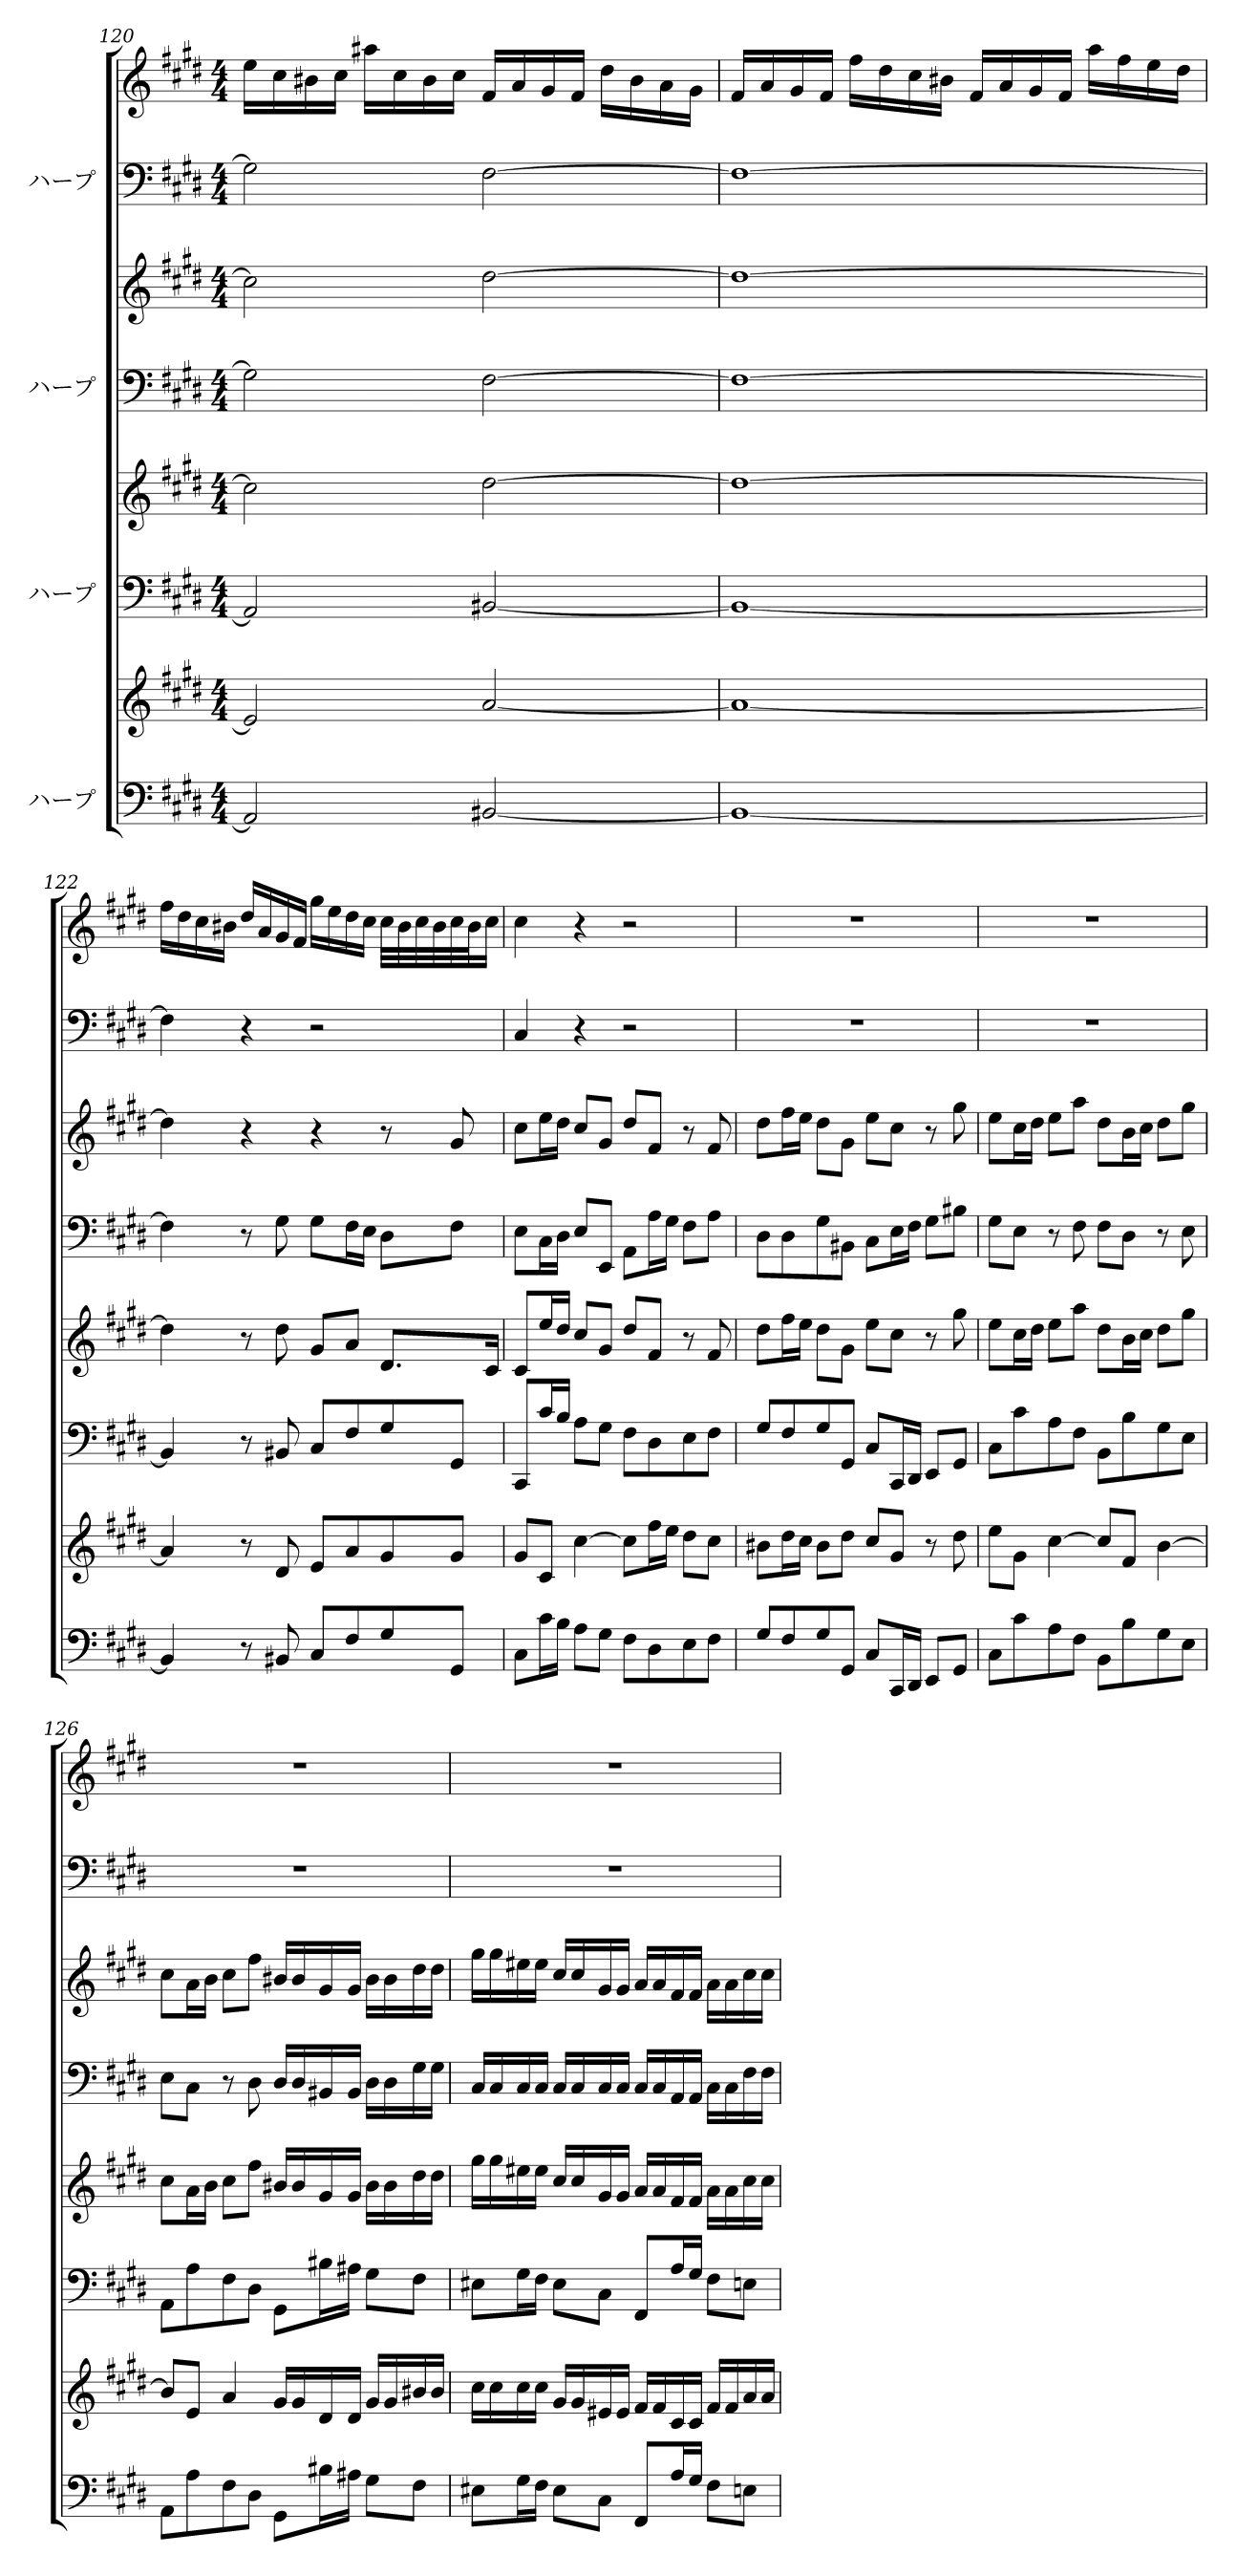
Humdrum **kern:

**kern	**kern	**kern	**kern	**kern	**kern	**kern	**kern
*part4	*part4	*part3	*part3	*part2	*part2	*part1	*part1
*staff8	*staff7	*staff6	*staff5	*staff4	*staff3	*staff2	*staff1
*I"ハープ	*	*I"ハープ	*	*I"ハープ	*	*I"ハープ	*
!!LO:PB:g=z
*clefF4	*clefG2	*clefF4	*clefG2	*clefF4	*clefG2	*clefF4	*clefG2
*k[f#c#g#d#]	*k[f#c#g#d#]	*k[f#c#g#d#]	*k[f#c#g#d#]	*k[f#c#g#d#]	*k[f#c#g#d#]	*k[f#c#g#d#]	*k[f#c#g#d#]
*M4/4	*M4/4	*M4/4	*M4/4	*M4/4	*M4/4	*M4/4	*M4/4
=120	=120	=120	=120	=120	=120	=120	=120
2AA#/]	2e/]	2AA#/]	2cc#\]	2G\]	2cc#\]	2G\]	16ee\LL
.	.	.	.	.	.	.	16cc#\
.	.	.	.	.	.	.	16b#X\
.	.	.	.	.	.	.	16cc#\JJ
.	.	.	.	.	.	.	16aa#X\LL
.	.	.	.	.	.	.	16cc#\
.	.	.	.	.	.	.	16b#\
.	.	.	.	.	.	.	16cc#\JJ
[2BB#X/	[2a/	[2BB#X/	[2dd#\	[2F#\	[2dd#\	[2F#\	16f#/LL
.	.	.	.	.	.	.	16a/
.	.	.	.	.	.	.	16g#/
.	.	.	.	.	.	.	16f#/JJ
.	.	.	.	.	.	.	16dd#\LL
.	.	.	.	.	.	.	16b#\
.	.	.	.	.	.	.	16a\
.	.	.	.	.	.	.	16g#\JJ
=121	=121	=121	=121	=121	=121	=121	=121
1BB#_	1a_	1BB#_	1dd#_	1F#_	1dd#_	1F#_	16f#/LL
.	.	.	.	.	.	.	16a/
.	.	.	.	.	.	.	16g#/
.	.	.	.	.	.	.	16f#/JJ
.	.	.	.	.	.	.	16ff#\LL
.	.	.	.	.	.	.	16dd#\
.	.	.	.	.	.	.	16cc#\
.	.	.	.	.	.	.	16b#X\JJ
.	.	.	.	.	.	.	16f#/LL
.	.	.	.	.	.	.	16a/
.	.	.	.	.	.	.	16g#/
.	.	.	.	.	.	.	16f#/JJ
.	.	.	.	.	.	.	16aa\LL
.	.	.	.	.	.	.	16ff#\
.	.	.	.	.	.	.	16ee\
.	.	.	.	.	.	.	16dd#\JJ
!!LO:PB:g=z
=122	=122	=122	=122	=122	=122	=122	=122
4BB#/]	4a/]	4BB#/]	4dd#\]	4F#\]	4dd#\]	4F#\]	16ff#\LL
.	.	.	.	.	.	.	16dd#\
.	.	.	.	.	.	.	16cc#\
.	.	.	.	.	.	.	16b#X\JJ
8r	8r	8r	8r	8r	4r	4r	16dd#/LL
.	.	.	.	.	.	.	16a/
8BB#X/	8d#/	8BB#X/	8dd#\	8G#\	.	.	16g#/
.	.	.	.	.	.	.	16f#/JJ
8C#/L	8e/L	8C#/L	8g#/L	8G#\L	4r	2r	16gg#\LL
.	.	.	.	.	.	.	16ee\
8F#/	8a/	8F#/	8a/J	16F#\L	.	.	16dd#\
.	.	.	.	16E\JJ	.	.	16cc#\JJ
8G#/	8g#/	8G#/	8.d#/L	8D#\L	8r	.	32cc#\LLL
.	.	.	.	.	.	.	32b#\
.	.	.	.	.	.	.	32cc#\
.	.	.	.	.	.	.	32b#\
8GG#/J	8g#/J	8GG#/J	.	8F#\J	8g#/	.	32cc#\
.	.	.	.	.	.	.	32b#\J
.	.	.	16c#/Jk	.	.	.	16cc#\JJ
=123	=123	=123	=123	=123	=123	=123	=123
8C#\L	8g#/L	8CC#/L	8c#/L	8E\L	8cc#\L	4C#/	4cc#\
16c#\L	8c#/J	16c#/L	16ee/L	16C#\L	16ee\L	.	.
16B\JJ	.	16B/JJ	16dd#/JJ	16D#\JJ	16dd#\JJ	.	.
8A\L	[4cc#\	8A\L	8cc#/L	8E/L	8cc#/L	4r	4r
8G#\J	.	8G#\J	8g#/J	8EE/J	8g#/J	.	.
8F#\L	8cc#\L]	8F#\L	8dd#/L	8AA\L	8dd#/L	2r	2r
8D#\	16ff#\L	8D#\	8f#/J	16A\L	8f#/J	.	.
.	16ee\JJ	.	.	16G#\JJ	.	.	.
8E\	8dd#\L	8E\	8r	8F#\L	8r	.	.
8F#\J	8cc#\J	8F#\J	8f#/	8A\J	8f#/	.	.
=124	=124	=124	=124	=124	=124	=124	=124
8G#/L	8b#X\L	8G#/L	8dd#\L	8D#\L	8dd#\L	1r	1r
8F#/	16dd#\L	8F#/	16ff#\L	8D#\	16ff#\L	.	.
.	16cc#\JJ	.	16ee\JJ	.	16ee\JJ	.	.
8G#/	8b#\L	8G#/	8dd#\L	8G#\	8dd#\L	.	.
8GG#/J	8dd#\J	8GG#/J	8g#\J	8BB#X\J	8g#\J	.	.
8C#/L	8cc#/L	8C#/L	8ee\L	8C#\L	8ee\L	.	.
16CC#/L	8g#/J	16CC#/L	8cc#\J	16E\L	8cc#\J	.	.
16DD#/JJ	.	16DD#/JJ	.	16F#\JJ	.	.	.
8EE/L	8r	8EE/L	8r	8G#\L	8r	.	.
8GG#/J	8dd#\	8GG#/J	8gg#\	8B#X\J	8gg#\	.	.
!!LO:PB:g=z
=125	=125	=125	=125	=125	=125	=125	=125
8C#\L	8ee\L	8C#\L	8ee\L	8G#\L	8ee\L	1r	1r
8c#\	8g#\J	8c#\	16cc#\L	8E\J	16cc#\L	.	.
.	.	.	16dd#\JJ	.	16dd#\JJ	.	.
8A\	[4cc#\	8A\	8ee\L	8r	8ee\L	.	.
8F#\J	.	8F#\J	8aa\J	8F#\	8aa\J	.	.
8BB\L	8cc#/L]	8BB\L	8dd#\L	8F#\L	8dd#\L	.	.
8B\	8f#/J	8B\	16b\L	8D#\J	16b\L	.	.
.	.	.	16cc#\JJ	.	16cc#\JJ	.	.
8G#\	[4b\	8G#\	8dd#\L	8r	8dd#\L	.	.
8E\J	.	8E\J	8gg#\J	8E\	8gg#\J	.	.
=126	=126	=126	=126	=126	=126	=126	=126
8AA\L	8b/L]	8AA\L	8cc#\L	8E\L	8cc#\L	1r	1r
8A\	8e/J	8A\	16a\L	8C#\J	16a\L	.	.
.	.	.	16b\JJ	.	16b\JJ	.	.
8F#\	4a/	8F#\	8cc#\L	8r	8cc#\L	.	.
8D#\J	.	8D#\J	8ff#\J	8D#\	8ff#\J	.	.
8GG#\L	16g#/LL	8GG#\L	16b#X/LL	16D#/LL	16b#X/LL	.	.
.	16g#/	.	16b#/	16D#/	16b#/	.	.
16B#X\L	16d#/	16B#X\L	16g#/	16BB#X/	16g#/	.	.
16A#X\JJ	16d#/JJ	16A#X\JJ	16g#/JJ	16BB#/JJ	16g#/JJ	.	.
8G#\L	16g#/LL	8G#\L	16b#\LL	16D#\LL	16b#\LL	.	.
.	16g#/	.	16b#\	16D#\	16b#\	.	.
8F#\J	16b#X/	8F#\J	16dd#\	16G#\	16dd#\	.	.
.	16b#/JJ	.	16dd#\JJ	16G#\JJ	16dd#\JJ	.	.
=127	=127	=127	=127	=127	=127	=127	=127
8E#X\L	16cc#\LL	8E#X\L	16gg#\LL	16C#/LL	16gg#\LL	1r	1r
.	16cc#\	.	16gg#\	16C#/	16gg#\	.	.
16G#\L	16cc#\	16G#\L	16ee#X\	16C#/	16ee#X\	.	.
16F#\JJ	16cc#\JJ	16F#\JJ	16ee#\JJ	16C#/JJ	16ee#\JJ	.	.
8E#\L	16g#/LL	8E#\L	16cc#/LL	16C#/LL	16cc#/LL	.	.
.	16g#/	.	16cc#/	16C#/	16cc#/	.	.
8C#\J	16e#X/	8C#\J	16g#/	16C#/	16g#/	.	.
.	16e#/JJ	.	16g#/JJ	16C#/JJ	16g#/JJ	.	.
8FF#/L	16f#/LL	8FF#/L	16a/LL	16C#/LL	16a/LL	.	.
.	16f#/	.	16a/	16C#/	16a/	.	.
16A/L	16c#/	16A/L	16f#/	16AA/	16f#/	.	.
16G#/JJ	16c#/JJ	16G#/JJ	16f#/JJ	16AA/JJ	16f#/JJ	.	.
8F#\L	16f#/LL	8F#\L	16a\LL	16C#\LL	16a\LL	.	.
.	16f#/	.	16a\	16C#\	16a\	.	.
8En\J	16a/	8En\J	16cc#\	16F#\	16cc#\	.	.
.	16a/JJ	.	16cc#\JJ	16F#\JJ	16cc#\JJ	.	.
=	=	=	=	=	=	=	=
*-	*-	*-	*-	*-	*-	*-	*-
